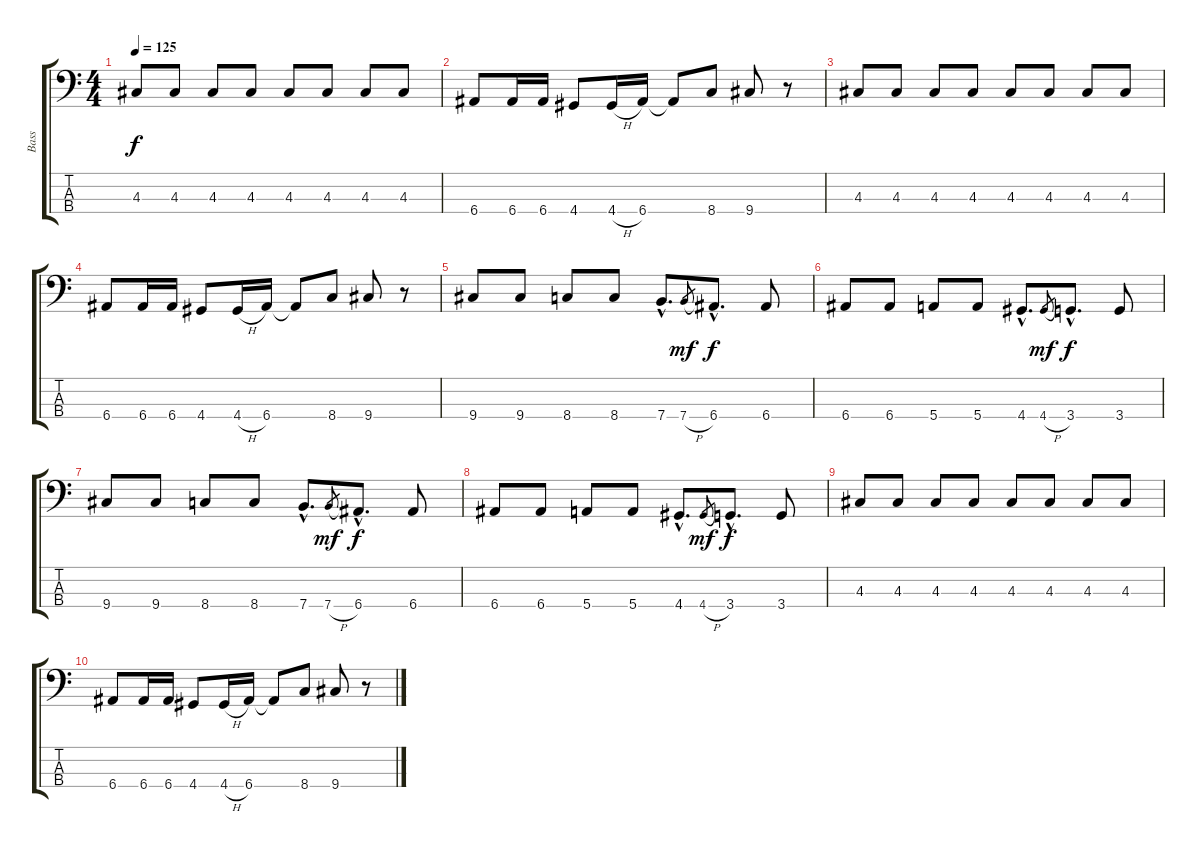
\track ("Bass" "Bass") {instrument electricbasspick}
\staff {score tabs}
\tuning (G2 D2 A1 E1) {hide}
\ts (4 4)
\tempo 125
\clef f4
\ks c
4.3.8{dy f} 4.3.8 4.3.8 4.3.8 4.3.8 4.3.8 4.3.8 4.3.8 |
6.4.8 6.4.16 6.4.16 4.4.8 4.4{h}.16 6.4.16 6.4{t}.8 8.4.8 9.4.8 r.8 |
4.3.8 4.3.8 4.3.8 4.3.8 4.3.8 4.3.8 4.3.8 4.3.8 |
6.4.8 6.4.16 6.4.16 4.4.8 4.4{h}.16 6.4.16 6.4{t}.8 8.4.8 9.4.8 r.8 |
9.4.8 9.4.8 8.4.8 8.4.8 7.4{hac}.8{d} 7.4{h}.8{gr dy mf} 6.4{hac}.8{d dy f} 6.4.8 |
6.4.8 6.4.8 5.4.8 5.4.8 4.4{hac}.8{d} 4.4{h}.8{gr dy mf} 3.4{hac}.8{d dy f} 3.4.8 |
9.4.8 9.4.8 8.4.8 8.4.8 7.4{hac}.8{d} 7.4{h}.8{gr dy mf} 6.4{hac}.8{d dy f} 6.4.8 |
6.4.8 6.4.8 5.4.8 5.4.8 4.4{hac}.8{d} 4.4{h}.8{gr dy mf} 3.4{hac}.8{d dy f} 3.4.8 |
4.3.8 4.3.8 4.3.8 4.3.8 4.3.8 4.3.8 4.3.8 4.3.8 |
6.4.8 6.4.16 6.4.16 4.4.8 4.4{h}.16 6.4.16 6.4{t}.8 8.4.8 9.4.8 r.8
